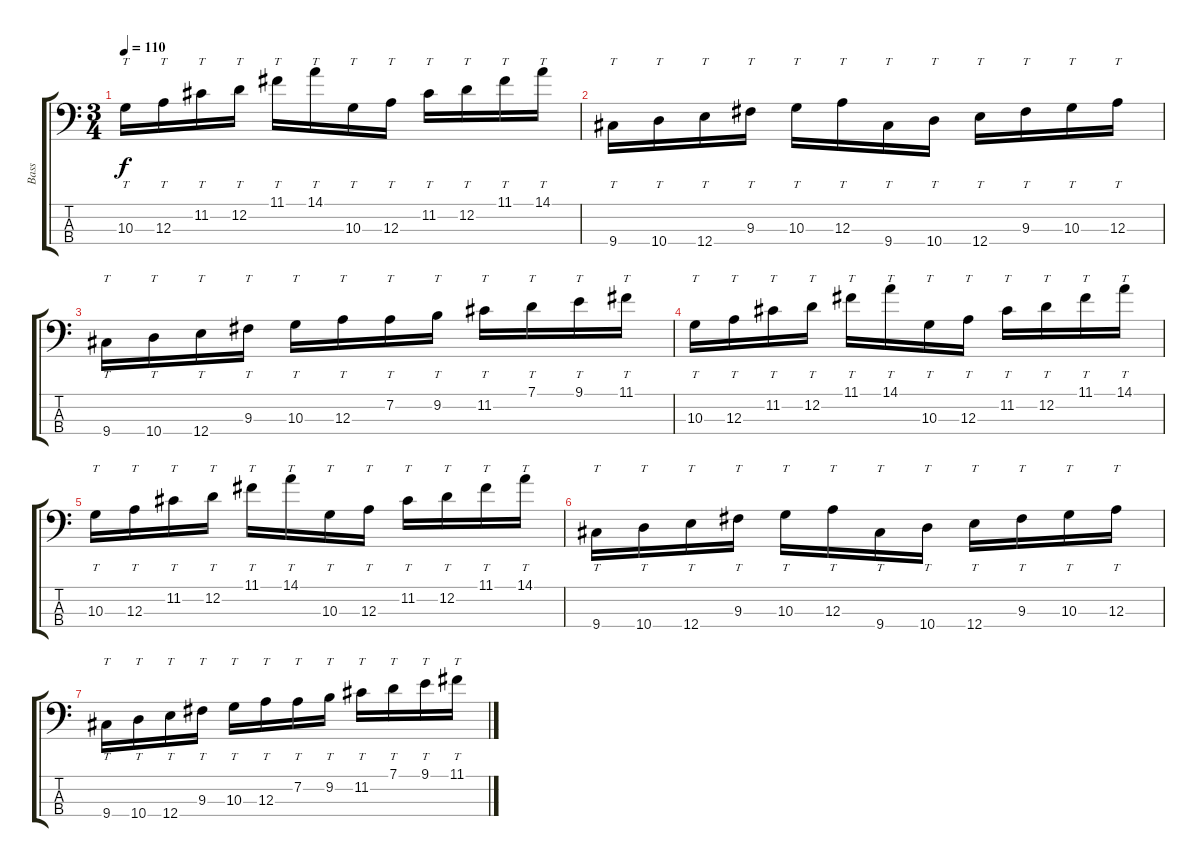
\track ("Bass" "Bass") {instrument electricbassfinger}
\staff {score tabs}
\tuning (G2 D2 A1 E1) {hide}
\ts (3 4)
\tempo 110
\clef f4
\ks c
10.3.16{tt dy f} 12.3.16{tt} 11.2.16{tt} 12.2.16{tt} 11.1.16{tt} 14.1.16{tt} 10.3.16{tt} 12.3.16{tt} 11.2.16{tt} 12.2.16{tt} 11.1.16{tt} 14.1.16{tt} |
9.4.16{tt} 10.4.16{tt} 12.4.16{tt} 9.3.16{tt} 10.3.16{tt} 12.3.16{tt} 9.4.16{tt} 10.4.16{tt} 12.4.16{tt} 9.3.16{tt} 10.3.16{tt} 12.3.16{tt} |
9.4.16{tt} 10.4.16{tt} 12.4.16{tt} 9.3.16{tt} 10.3.16{tt} 12.3.16{tt} 7.2.16{tt} 9.2.16{tt} 11.2.16{tt} 7.1.16{tt} 9.1.16{tt} 11.1.16{tt} |
10.3.16{tt} 12.3.16{tt} 11.2.16{tt} 12.2.16{tt} 11.1.16{tt} 14.1.16{tt} 10.3.16{tt} 12.3.16{tt} 11.2.16{tt} 12.2.16{tt} 11.1.16{tt} 14.1.16{tt} |
10.3.16{tt} 12.3.16{tt} 11.2.16{tt} 12.2.16{tt} 11.1.16{tt} 14.1.16{tt} 10.3.16{tt} 12.3.16{tt} 11.2.16{tt} 12.2.16{tt} 11.1.16{tt} 14.1.16{tt} |
9.4.16{tt} 10.4.16{tt} 12.4.16{tt} 9.3.16{tt} 10.3.16{tt} 12.3.16{tt} 9.4.16{tt} 10.4.16{tt} 12.4.16{tt} 9.3.16{tt} 10.3.16{tt} 12.3.16{tt} |
9.4.16{tt} 10.4.16{tt} 12.4.16{tt} 9.3.16{tt} 10.3.16{tt} 12.3.16{tt} 7.2.16{tt} 9.2.16{tt} 11.2.16{tt} 7.1.16{tt} 9.1.16{tt} 11.1.16{tt}
